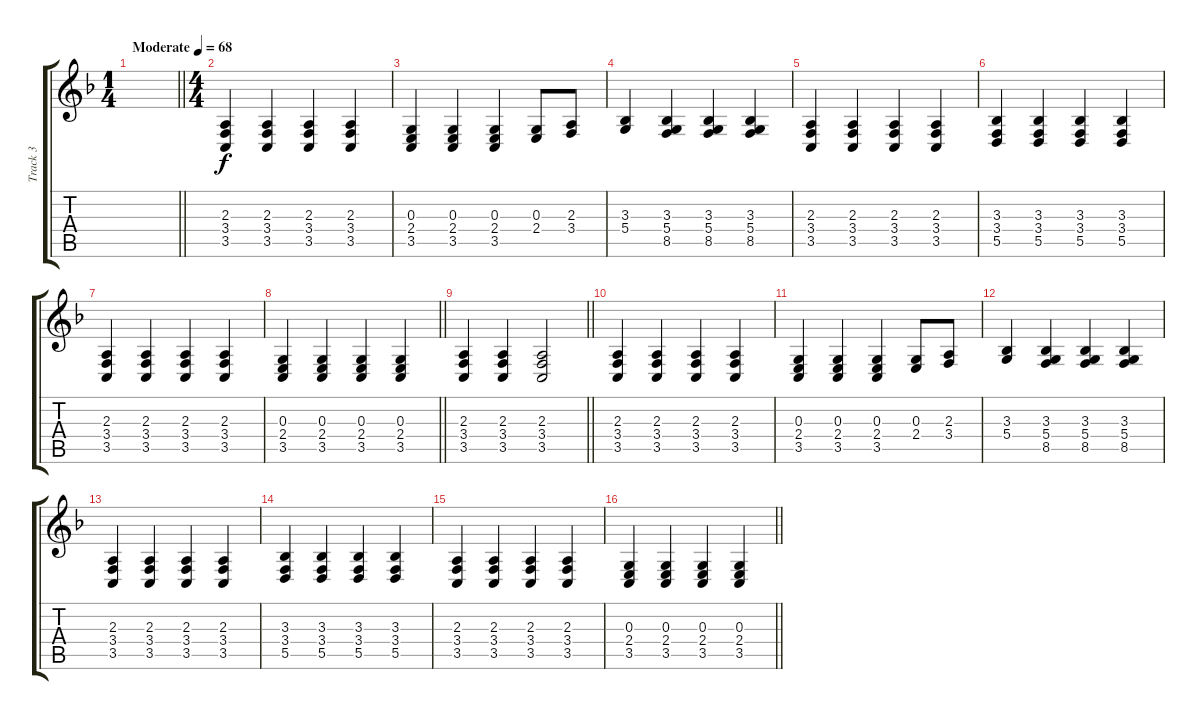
\track ("Track 3" "Track 3") {instrument acousticgrandpiano}
\staff {score tabs}
\tuning (E4 B3 G3 D3 A2 E2) {hide}
\ts (1 4)
\tempo (68 "Moderate")
\clef g2
\barLineRight lightlight
\ks f
|
\ts (4 4)
(2.3 3.4 3.5).4 (2.3 3.4 3.5).4 (2.3 3.4 3.5).4 (2.3 3.4 3.5).4 |
(0.3 2.4 3.5).4 (0.3 2.4 3.5).4 (0.3 2.4 3.5).4 (0.3 2.4).8 (2.3 3.4).8 |
(3.3 5.4).4 (3.3 5.4 8.5).4 (3.3 5.4 8.5).4 (3.3 5.4 8.5).4 |
(2.3 3.4 3.5).4 (2.3 3.4 3.5).4 (2.3 3.4 3.5).4 (2.3 3.4 3.5).4 |
(3.3 3.4 5.5).4 (3.3 3.4 5.5).4 (3.3 3.4 5.5).4 (3.3 3.4 5.5).4 |
(2.3 3.4 3.5).4 (2.3 3.4 3.5).4 (2.3 3.4 3.5).4 (2.3 3.4 3.5).4 |
\barLineRight lightlight
(0.3 2.4 3.5).4 (0.3 2.4 3.5).4 (0.3 2.4 3.5).4 (0.3 2.4 3.5).4 |
\barLineRight lightlight
(2.3 3.4 3.5).4 (2.3 3.4 3.5).4 (2.3 3.4 3.5).2 |
(2.3 3.4 3.5).4 (2.3 3.4 3.5).4 (2.3 3.4 3.5).4 (2.3 3.4 3.5).4 |
(0.3 2.4 3.5).4 (0.3 2.4 3.5).4 (0.3 2.4 3.5).4 (0.3 2.4).8 (2.3 3.4).8 |
(3.3 5.4).4 (3.3 5.4 8.5).4 (3.3 5.4 8.5).4 (3.3 5.4 8.5).4 |
(2.3 3.4 3.5).4 (2.3 3.4 3.5).4 (2.3 3.4 3.5).4 (2.3 3.4 3.5).4 |
(3.3 3.4 5.5).4 (3.3 3.4 5.5).4 (3.3 3.4 5.5).4 (3.3 3.4 5.5).4 |
(2.3 3.4 3.5).4 (2.3 3.4 3.5).4 (2.3 3.4 3.5).4 (2.3 3.4 3.5).4 |
\barLineRight lightlight
(0.3 2.4 3.5).4 (0.3 2.4 3.5).4 (0.3 2.4 3.5).4 (0.3 2.4 3.5).4
